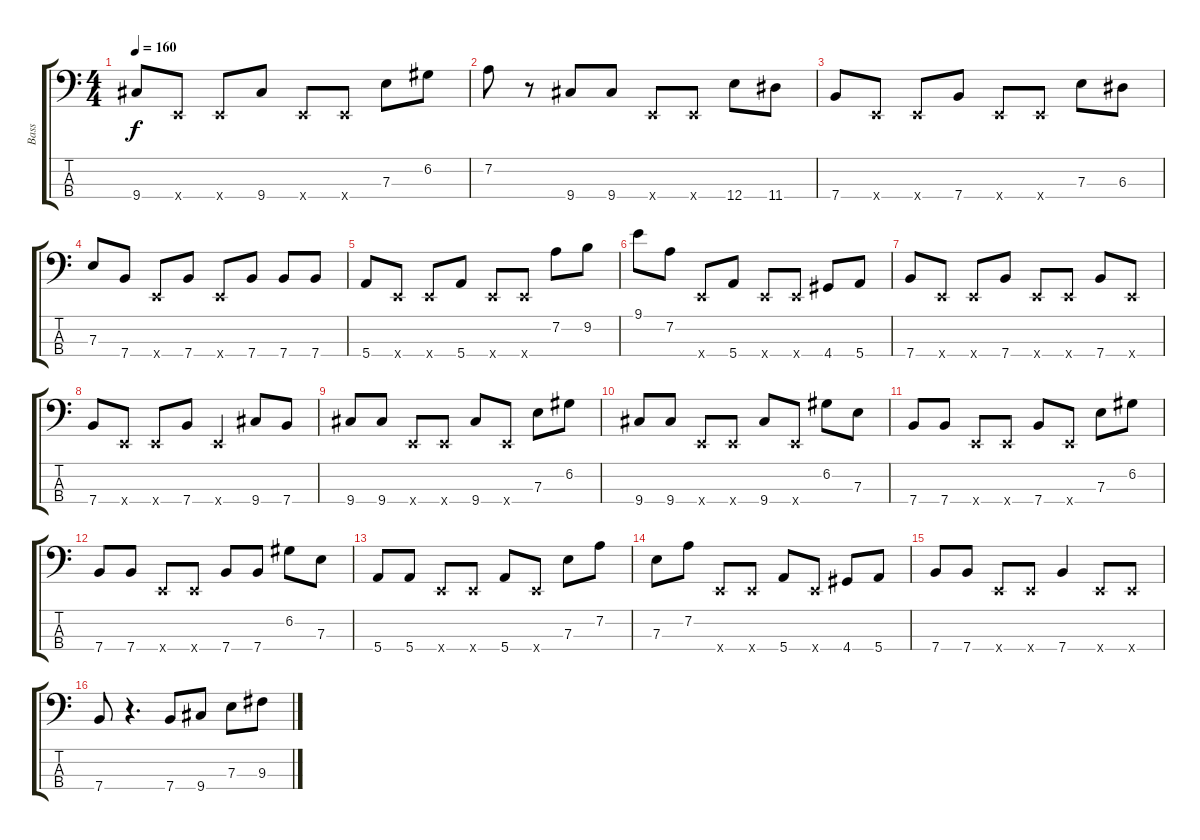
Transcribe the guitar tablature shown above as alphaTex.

\track ("Bass" "Bass") {instrument electricbassfinger}
\staff {score tabs}
\tuning (G2 D2 A1 E1) {hide}
\ts (4 4)
\tempo 160
\clef f4
\ks c
9.4.8{dy f} 0.4{x}.8 0.4{x}.8 9.4.8 0.4{x}.8 0.4{x}.8 7.3.8 6.2.8 |
7.2.8 r.8 9.4.8 9.4.8 0.4{x}.8 0.4{x}.8 12.4.8 11.4.8 |
7.4.8 0.4{x}.8 0.4{x}.8 7.4.8 0.4{x}.8 0.4{x}.8 7.3.8 6.3.8 |
7.3.8 7.4.8 0.4{x}.8 7.4.8 0.4{x}.8 7.4.8 7.4.8 7.4.8 |
5.4.8 0.4{x}.8 0.4{x}.8 5.4.8 0.4{x}.8 0.4{x}.8 7.2.8 9.2.8 |
9.1.8 7.2.8 0.4{x}.8 5.4.8 0.4{x}.8 0.4{x}.8 4.4.8 5.4.8 |
7.4.8 0.4{x}.8 0.4{x}.8 7.4.8 0.4{x}.8 0.4{x}.8 7.4.8 0.4{x}.8 |
7.4.8 0.4{x}.8 0.4{x}.8 7.4.8 0.4{x}.4 9.4.8 7.4.8 |
9.4.8 9.4.8 0.4{x}.8 0.4{x}.8 9.4.8 0.4{x}.8 7.3.8 6.2.8 |
9.4.8 9.4.8 0.4{x}.8 0.4{x}.8 9.4.8 0.4{x}.8 6.2.8 7.3.8 |
7.4.8 7.4.8 0.4{x}.8 0.4{x}.8 7.4.8 0.4{x}.8 7.3.8 6.2.8 |
7.4.8 7.4.8 0.4{x}.8 0.4{x}.8 7.4.8 7.4.8 6.2.8 7.3.8 |
5.4.8 5.4.8 0.4{x}.8 0.4{x}.8 5.4.8 0.4{x}.8 7.3.8 7.2.8 |
7.3.8 7.2.8 0.4{x}.8 0.4{x}.8 5.4.8 0.4{x}.8 4.4.8 5.4.8 |
7.4.8 7.4.8 0.4{x}.8 0.4{x}.8 7.4.4 0.4{x}.8 0.4{x}.8 |
7.4.8 r.4{d} 7.4.8 9.4.8 7.3.8 9.3.8
